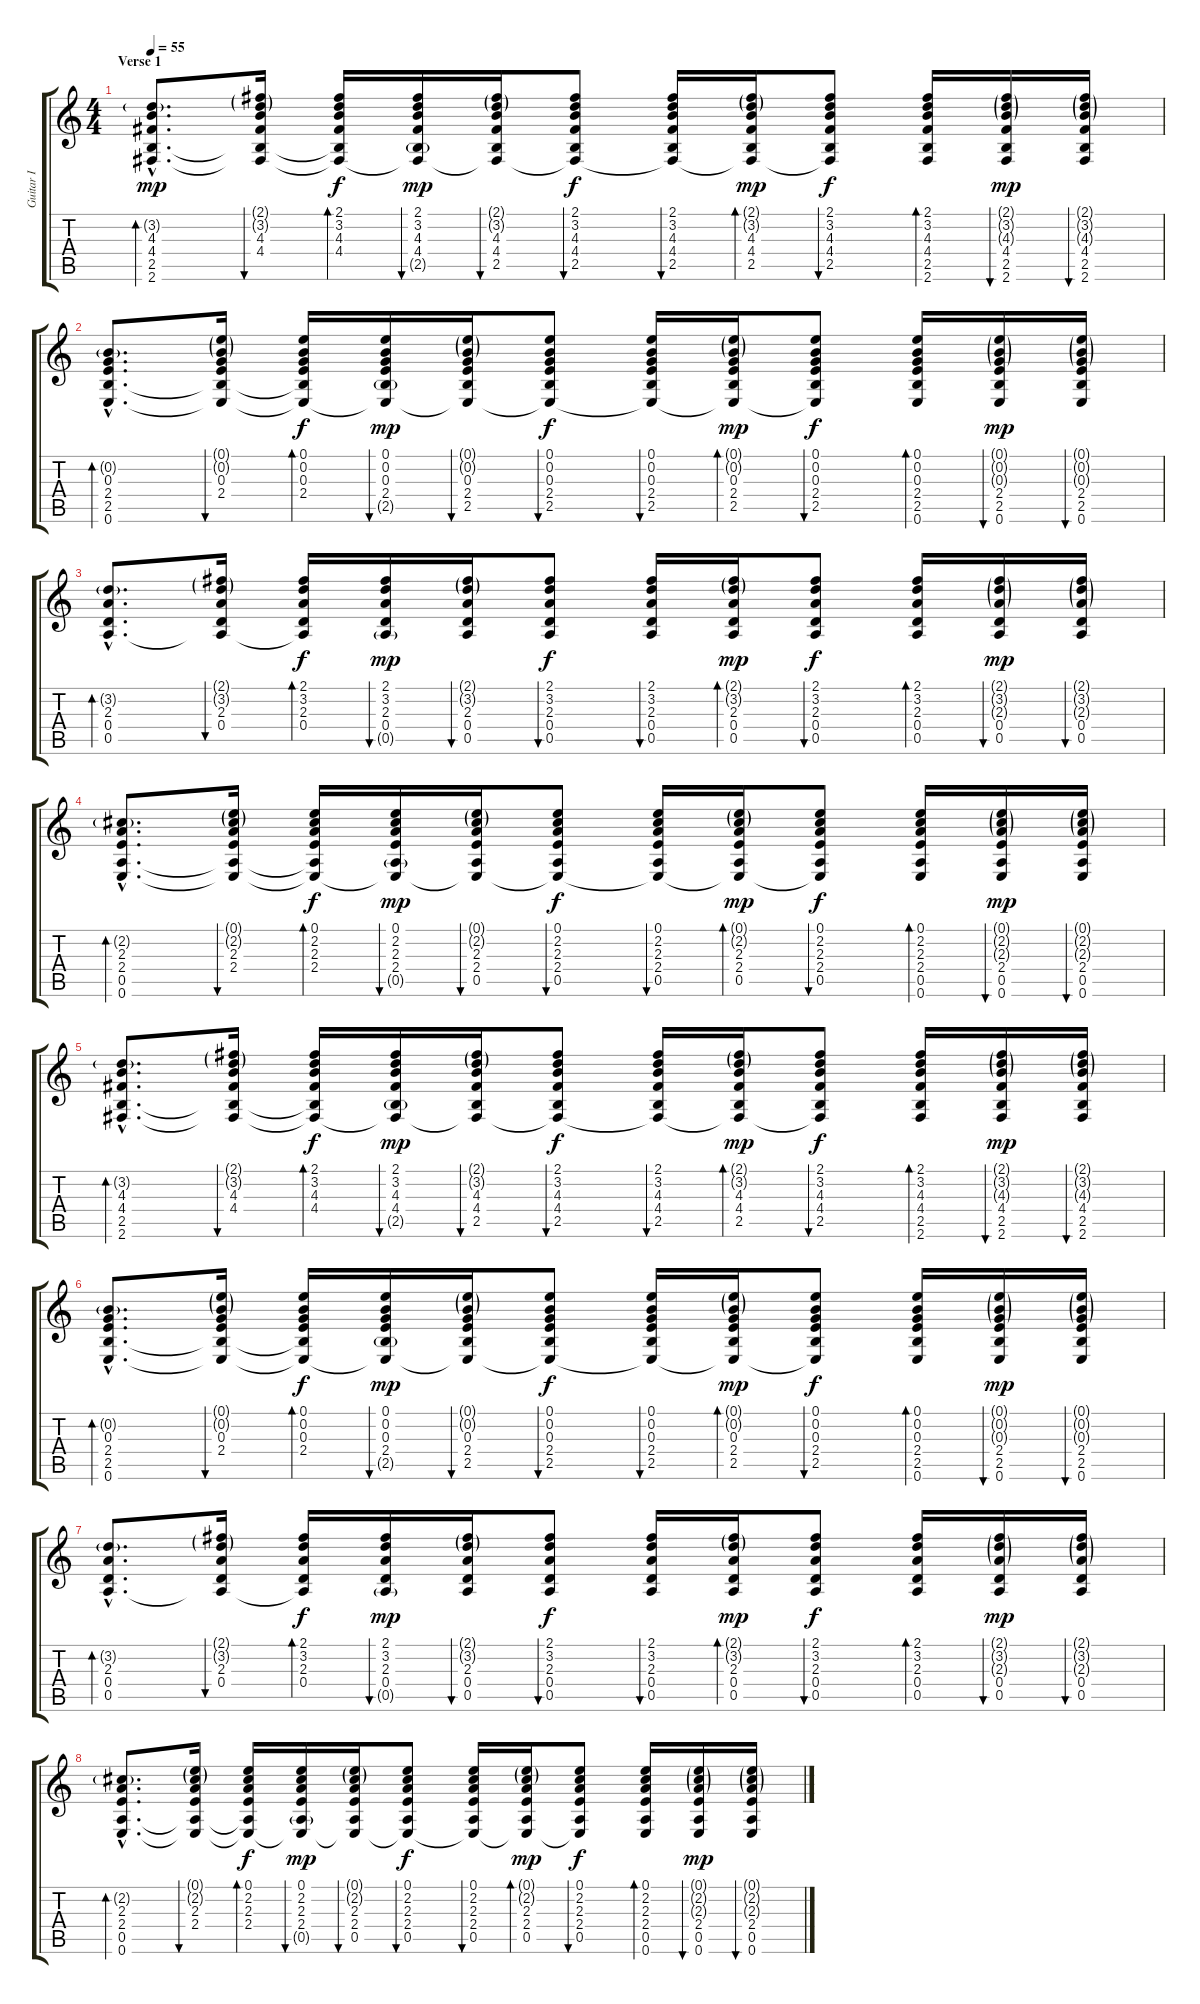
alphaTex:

\track ("Guitar I" "Guitar I") {instrument acousticguitarsteel}
\staff {score tabs}
\tuning (E4 B3 G3 D3 A2 E2) {hide}
\ts (4 4)
\section ("" "Verse 1")
\tempo 55
\clef g2
\ks c
(3.2{g hac} 4.3{hac} 4.4{hac} 2.5{hac} 2.6{hac}).8{d bd 60 dy mp} (2.1{g} 3.2{g} 4.3 4.4 2.5{t} 2.6{t}).16{bu 30} (2.1 3.2 4.3 4.4 2.5{t} 2.6{t}).16{bd 30 dy f} (2.1 3.2 4.3 4.4 2.5{g} 2.6{t}).16{bu 30 dy mp} (2.1{g} 3.2{g} 4.3 4.4 2.5 2.6{t}).16{bu 30} (2.1 3.2 4.3 4.4 2.5 2.6{t}).8{bu 30 dy f} (2.1 3.2 4.3 4.4 2.5 2.6{t}).16{bu 60} (2.1{g} 3.2{g} 4.3 4.4 2.5 2.6{t}).16{bd 60 dy mp} (2.1 3.2 4.3 4.4 2.5 2.6{t}).8{bu 60 dy f} (2.1 3.2 4.3 4.4 2.5 2.6).16{bd 30} (2.1{g} 3.2{g} 4.3{g} 4.4 2.5 2.6).16{bu 30 dy mp} (2.1{g} 3.2{g} 4.3{g} 4.4 2.5 2.6).16{bu 30} |
(0.2{g hac} 0.3{hac} 2.4{hac} 2.5{hac} 0.6{hac}).8{d bd 60} (0.1{g} 0.2{g} 0.3 2.4 2.5{t} 0.6{t}).16{bu 30} (0.1 0.2 0.3 2.4 2.5{t} 0.6{t}).16{bd 30 dy f} (0.1 0.2 0.3 2.4 2.5{g} 0.6{t}).16{bu 30 dy mp} (0.1{g} 0.2{g} 0.3 2.4 2.5 0.6{t}).16{bu 30} (0.1 0.2 0.3 2.4 2.5 0.6{t}).8{bu 30 dy f} (0.1 0.2 0.3 2.4 2.5 0.6{t}).16{bu 60} (0.1{g} 0.2{g} 0.3 2.4 2.5 0.6{t}).16{bd 60 dy mp} (0.1 0.2 0.3 2.4 2.5 0.6{t}).8{bu 60 dy f} (0.1 0.2 0.3 2.4 2.5 0.6).16{bd 30} (0.1{g} 0.2{g} 0.3{g} 2.4 2.5 0.6).16{bu 30 dy mp} (0.1{g} 0.2{g} 0.3{g} 2.4 2.5 0.6).16{bu 30} |
(3.2{g hac} 2.3{hac} 0.4{hac} 0.5{hac}).8{d bd 60} (2.1{g} 3.2{g} 2.3 0.4 0.5{t}).16{bu 30} (2.1 3.2 2.3 0.4 0.5{t}).16{bd 30 dy f} (2.1 3.2 2.3 0.4 0.5{g}).16{bu 30 dy mp} (2.1{g} 3.2{g} 2.3 0.4 0.5).16{bu 30} (2.1 3.2 2.3 0.4 0.5).8{bu 30 dy f} (2.1 3.2 2.3 0.4 0.5).16{bu 60} (2.1{g} 3.2{g} 2.3 0.4 0.5).16{bd 60 dy mp} (2.1 3.2 2.3 0.4 0.5).8{bu 60 dy f} (2.1 3.2 2.3 0.4 0.5).16{bd 30} (2.1{g} 3.2{g} 2.3{g} 0.4 0.5).16{bu 30 dy mp} (2.1{g} 3.2{g} 2.3{g} 0.4 0.5).16{bu 30} |
(2.2{g hac} 2.3{hac} 2.4{hac} 0.5{hac} 0.6{hac}).8{d bd 60} (0.1{g} 2.2{g} 2.3 2.4 0.5{t} 0.6{t}).16{bu 30} (0.1 2.2 2.3 2.4 0.5{t} 0.6{t}).16{bd 30 dy f} (0.1 2.2 2.3 2.4 0.5{g} 0.6{t}).16{bu 30 dy mp} (0.1{g} 2.2{g} 2.3 2.4 0.5 0.6{t}).16{bu 30} (0.1 2.2 2.3 2.4 0.5 0.6{t}).8{bu 30 dy f} (0.1 2.2 2.3 2.4 0.5 0.6{t}).16{bu 60} (0.1{g} 2.2{g} 2.3 2.4 0.5 0.6{t}).16{bd 60 dy mp} (0.1 2.2 2.3 2.4 0.5 0.6{t}).8{bu 60 dy f} (0.1 2.2 2.3 2.4 0.5 0.6).16{bd 30} (0.1{g} 2.2{g} 2.3{g} 2.4 0.5 0.6).16{bu 30 dy mp} (0.1{g} 2.2{g} 2.3{g} 2.4 0.5 0.6).16{bu 30} |
(3.2{g hac} 4.3{hac} 4.4{hac} 2.5{hac} 2.6{hac}).8{d bd 60} (2.1{g} 3.2{g} 4.3 4.4 2.5{t} 2.6{t}).16{bu 30} (2.1 3.2 4.3 4.4 2.5{t} 2.6{t}).16{bd 30 dy f} (2.1 3.2 4.3 4.4 2.5{g} 2.6{t}).16{bu 30 dy mp} (2.1{g} 3.2{g} 4.3 4.4 2.5 2.6{t}).16{bu 30} (2.1 3.2 4.3 4.4 2.5 2.6{t}).8{bu 30 dy f} (2.1 3.2 4.3 4.4 2.5 2.6{t}).16{bu 60} (2.1{g} 3.2{g} 4.3 4.4 2.5 2.6{t}).16{bd 60 dy mp} (2.1 3.2 4.3 4.4 2.5 2.6{t}).8{bu 60 dy f} (2.1 3.2 4.3 4.4 2.5 2.6).16{bd 30} (2.1{g} 3.2{g} 4.3{g} 4.4 2.5 2.6).16{bu 30 dy mp} (2.1{g} 3.2{g} 4.3{g} 4.4 2.5 2.6).16{bu 30} |
(0.2{g hac} 0.3{hac} 2.4{hac} 2.5{hac} 0.6{hac}).8{d bd 60} (0.1{g} 0.2{g} 0.3 2.4 2.5{t} 0.6{t}).16{bu 30} (0.1 0.2 0.3 2.4 2.5{t} 0.6{t}).16{bd 30 dy f} (0.1 0.2 0.3 2.4 2.5{g} 0.6{t}).16{bu 30 dy mp} (0.1{g} 0.2{g} 0.3 2.4 2.5 0.6{t}).16{bu 30} (0.1 0.2 0.3 2.4 2.5 0.6{t}).8{bu 30 dy f} (0.1 0.2 0.3 2.4 2.5 0.6{t}).16{bu 60} (0.1{g} 0.2{g} 0.3 2.4 2.5 0.6{t}).16{bd 60 dy mp} (0.1 0.2 0.3 2.4 2.5 0.6{t}).8{bu 60 dy f} (0.1 0.2 0.3 2.4 2.5 0.6).16{bd 30} (0.1{g} 0.2{g} 0.3{g} 2.4 2.5 0.6).16{bu 30 dy mp} (0.1{g} 0.2{g} 0.3{g} 2.4 2.5 0.6).16{bu 30} |
(3.2{g hac} 2.3{hac} 0.4{hac} 0.5{hac}).8{d bd 60} (2.1{g} 3.2{g} 2.3 0.4 0.5{t}).16{bu 30} (2.1 3.2 2.3 0.4 0.5{t}).16{bd 30 dy f} (2.1 3.2 2.3 0.4 0.5{g}).16{bu 30 dy mp} (2.1{g} 3.2{g} 2.3 0.4 0.5).16{bu 30} (2.1 3.2 2.3 0.4 0.5).8{bu 30 dy f} (2.1 3.2 2.3 0.4 0.5).16{bu 60} (2.1{g} 3.2{g} 2.3 0.4 0.5).16{bd 60 dy mp} (2.1 3.2 2.3 0.4 0.5).8{bu 60 dy f} (2.1 3.2 2.3 0.4 0.5).16{bd 30} (2.1{g} 3.2{g} 2.3{g} 0.4 0.5).16{bu 30 dy mp} (2.1{g} 3.2{g} 2.3{g} 0.4 0.5).16{bu 30} |
(2.2{g hac} 2.3{hac} 2.4{hac} 0.5{hac} 0.6{hac}).8{d bd 60} (0.1{g} 2.2{g} 2.3 2.4 0.5{t} 0.6{t}).16{bu 30} (0.1 2.2 2.3 2.4 0.5{t} 0.6{t}).16{bd 30 dy f} (0.1 2.2 2.3 2.4 0.5{g} 0.6{t}).16{bu 30 dy mp} (0.1{g} 2.2{g} 2.3 2.4 0.5 0.6{t}).16{bu 30} (0.1 2.2 2.3 2.4 0.5 0.6{t}).8{bu 30 dy f} (0.1 2.2 2.3 2.4 0.5 0.6{t}).16{bu 60} (0.1{g} 2.2{g} 2.3 2.4 0.5 0.6{t}).16{bd 60 dy mp} (0.1 2.2 2.3 2.4 0.5 0.6{t}).8{bu 60 dy f} (0.1 2.2 2.3 2.4 0.5 0.6).16{bd 30} (0.1{g} 2.2{g} 2.3{g} 2.4 0.5 0.6).16{bu 30 dy mp} (0.1{g} 2.2{g} 2.3{g} 2.4 0.5 0.6).16{bu 30}
